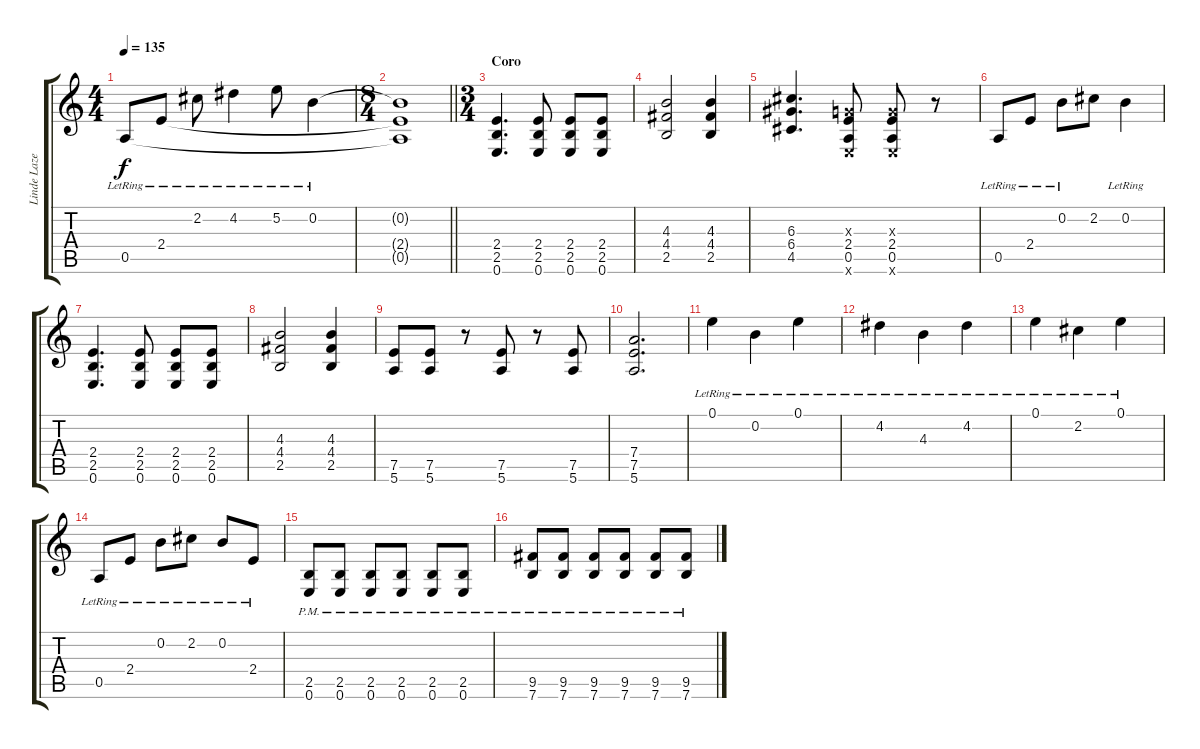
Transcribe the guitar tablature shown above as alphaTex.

\track ("Linde Lazer" "Linde Laze") {instrument distortionguitar}
\staff {score tabs}
\tuning (E4 B3 G3 D3 A2 E2) {hide}
\ts (4 4)
\tempo 135
\clef g2
\ks c
0.5{lr}.8{dy f} 2.4{lr}.8 2.2{lr}.8 4.2{lr}.4 5.2{lr}.8 0.2{lr}.4 |
\ts (8 4)
\barLineRight lightlight
(0.2{t} 2.4{t} 0.5{t}).1 |
\ts (3 4)
\section ("" "Coro")
(2.4 2.5 0.6).4{d} (2.4 2.5 0.6).8 (2.4 2.5 0.6).8 (2.4 2.5 0.6).8 |
(4.3 4.4 2.5).2 (4.3 4.4 2.5).4 |
(6.3 6.4 4.5).4{d} (0.3{x} 2.4 0.5 0.6{x}).8 (0.3{x} 2.4 0.5 0.6{x}).8 r.8 |
0.5{lr}.8 2.4{lr}.8 0.2{lr}.8 2.2.8 0.2{lr}.4 |
(2.4 2.5 0.6).4{d} (2.4 2.5 0.6).8 (2.4 2.5 0.6).8 (2.4 2.5 0.6).8 |
(4.3 4.4 2.5).2 (4.3 4.4 2.5).4 |
(7.5 5.6).8 (7.5 5.6).8 r.8 (7.5 5.6).8 r.8 (7.5 5.6).8 |
(7.4 7.5 5.6).2{d} |
0.1{lr}.4 0.2{lr}.4 0.1{lr}.4 |
4.2{lr}.4 4.3{lr}.4 4.2{lr}.4 |
0.1{lr}.4 2.2{lr}.4 0.1{lr}.4 |
0.5{lr}.8 2.4{lr}.8 0.2{lr}.8 2.2{lr}.8 0.2{lr}.8 2.4{lr}.8 |
(2.5{pm} 0.6{pm}).8 (2.5{pm} 0.6{pm}).8 (2.5{pm} 0.6{pm}).8 (2.5{pm} 0.6{pm}).8 (2.5{pm} 0.6{pm}).8 (2.5{pm} 0.6{pm}).8 |
(9.5{pm} 7.6{pm}).8 (9.5{pm} 7.6{pm}).8 (9.5{pm} 7.6{pm}).8 (9.5{pm} 7.6{pm}).8 (9.5{pm} 7.6).8 (9.5{pm} 7.6{pm}).8
